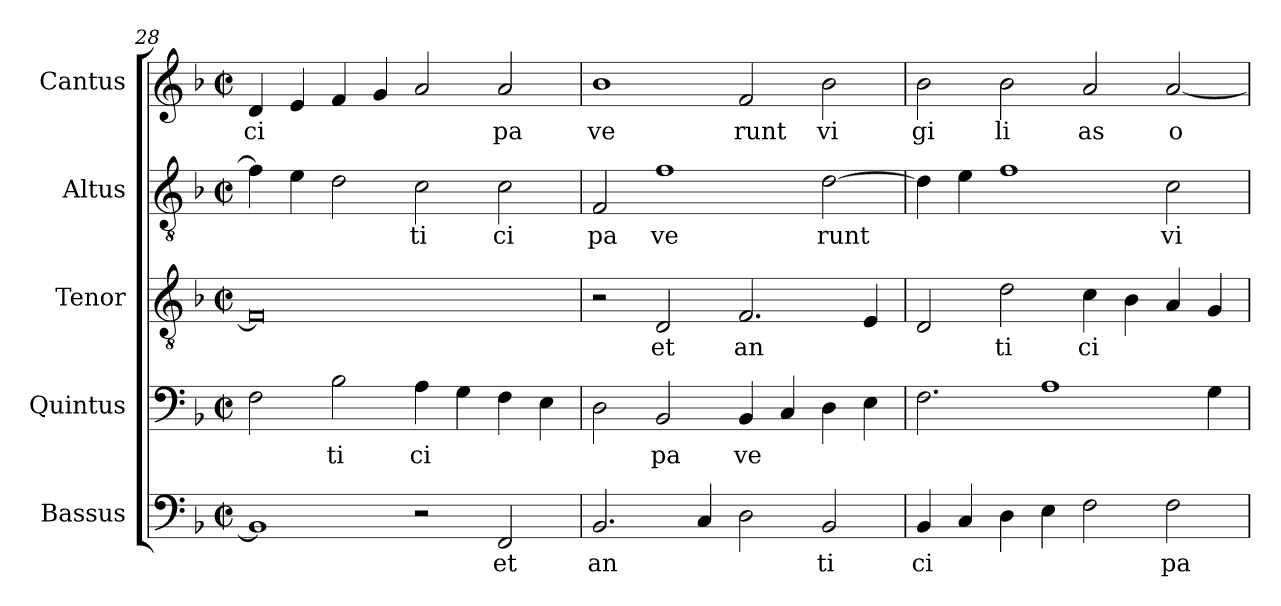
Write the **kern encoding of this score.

**kern	**text	**kern	**text	**kern	**text	**kern	**text	**kern	**text
*part5	*part5	*part4	*part4	*part3	*part3	*part2	*part2	*part1	*part1
*staff5	*staff5	*staff4	*staff4	*staff3	*staff3	*staff2	*staff2	*staff1	*staff1
*I"Bassus	*	*I"Quintus	*	*I"Tenor	*	*I"Altus	*	*I"Cantus	*
*clefF4	*	*clefF4	*	*clefGv2	*	*clefGv2	*	*clefG2	*
*k[b-]	*	*k[b-]	*	*k[b-]	*	*k[b-]	*	*k[b-]	*
*F:	*	*F:	*	*F:	*	*F:	*	*F:	*
*M2/2	*	*M2/2	*	*M2/2	*	*M2/2	*	*M2/2	*
*met(c|)	*	*met(c|)	*	*met(c|)	*	*met(c|)	*	*met(c|)	*
=28	=28	=28	=28	=28	=28	=28	=28	=28	=28
!	!	!	!	!	!	!	!	!	!LO:LY:b:cj
1BB-]	.	2F\	.	0F]	.	4f\]	.	4d/	ci
.	.	.	.	.	.	4e\	.	4e/	.
!	!	!	!LO:LY:b:cj	!	!	!	!	!	!
.	.	2B-\	ti	.	.	2d\	.	4f/	.
.	.	.	.	.	.	.	.	4g/	.
!	!	!	!LO:LY:b:cj	!	!	!	!LO:LY:b:cj	!	!
2r	.	4A\	ci	.	.	2c\	ti	2a/	.
.	.	4G\	.	.	.	.	.	.	.
!	!LO:LY:b:cj	!	!	!	!	!	!LO:LY:b:cj	!	!LO:LY:b:cj
2FF/	et	4F\	.	.	.	2c\	ci	2a/	pa
.	.	4E\	.	.	.	.	.	.	.
=29	=29	=29	=29	=29	=29	=29	=29	=29	=29
!	!LO:LY:b:cj	!	!	!	!	!	!LO:LY:b:cj	!	!LO:LY:b:cj
2.BB-/	an	2D\	.	2r	.	2F/	pa	1b-	ve
!	!	!	!LO:LY:b:cj	!	!LO:LY:b:cj	!	!LO:LY:b:cj	!	!
.	.	2BB-/	pa	2D/	et	1f	ve	.	.
4C/	.	.	.	.	.	.	.	.	.
!	!	!	!LO:LY:b:cj	!	!LO:LY:b:cj	!	!	!	!LO:LY:b:cj
2D\	.	4BB-/	ve	2.F/	an	.	.	2f/	runt
.	.	4C/	.	.	.	.	.	.	.
!	!LO:LY:b:cj	!	!	!	!	!	!LO:LY:b	!	!LO:LY:b:cj
2BB-/	ti	4D\	.	.	.	[>2d\	runt	2b-\	vi
.	.	4E\	.	4E/	.	.	.	.	.
=30	=30	=30	=30	=30	=30	=30	=30	=30	=30
!	!LO:LY:b:cj	!	!	!	!	!	!	!	!LO:LY:b:cj
4BB-/	ci	2.F\	.	2D/	.	4d\]	.	2b-\	gi
4C/	.	.	.	.	.	4e\	.	.	.
!	!	!	!	!	!LO:LY:b:cj	!	!	!	!LO:LY:b:cj
4D\	.	.	.	2d\	ti	1f	.	2b-\	li
4E\	.	1A	.	.	.	.	.	.	.
!	!	!	!	!	!LO:LY:b:cj	!	!	!	!LO:LY:b:cj
2F\	.	.	.	4c\	ci	.	.	2a/	as
.	.	.	.	4B-\	.	.	.	.	.
!	!LO:LY:b:cj	!	!	!	!	!	!LO:LY:b:cj	!	!LO:LY:b:cj
2F\	pa	.	.	4A/	.	2c\	vi	[>2a/	o
.	.	4G\	.	4G/	.	.	.	.	.
=	=	=	=	=	=	=	=	=	=
*-	*-	*-	*-	*-	*-	*-	*-	*-	*-
